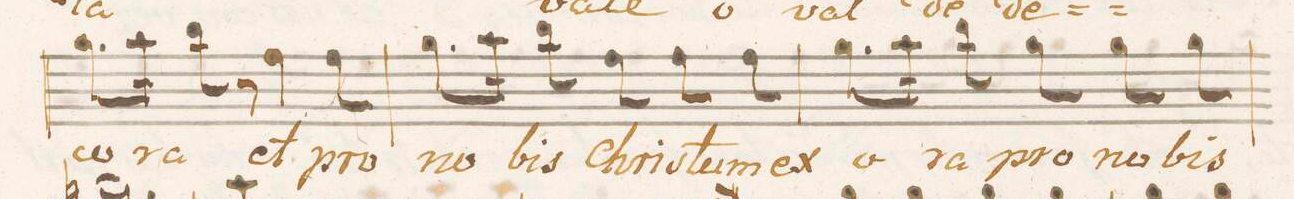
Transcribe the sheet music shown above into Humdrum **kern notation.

**kern	**text
*I"Alto.	*
*clefC3	*
*k[b-e-a-d-]	*
*M3/4	*
8.a-\L	-co-
32b-\LL	-ra
32cc\JJJ	.
8r	.
4g\	et
8g\	pro
=23	=23
8.a-\L	no-
16b-\Jk	.
8cc\	-bis
8g\	Chris-
8g\	-tum
8g\	ex
=24	=24
8.a-\L	o-
16b-\Jk	.
8cc\	-ra
8a-\	pro
8a-\	no-
8a-\	-bis
=25	=25
*-	*-
